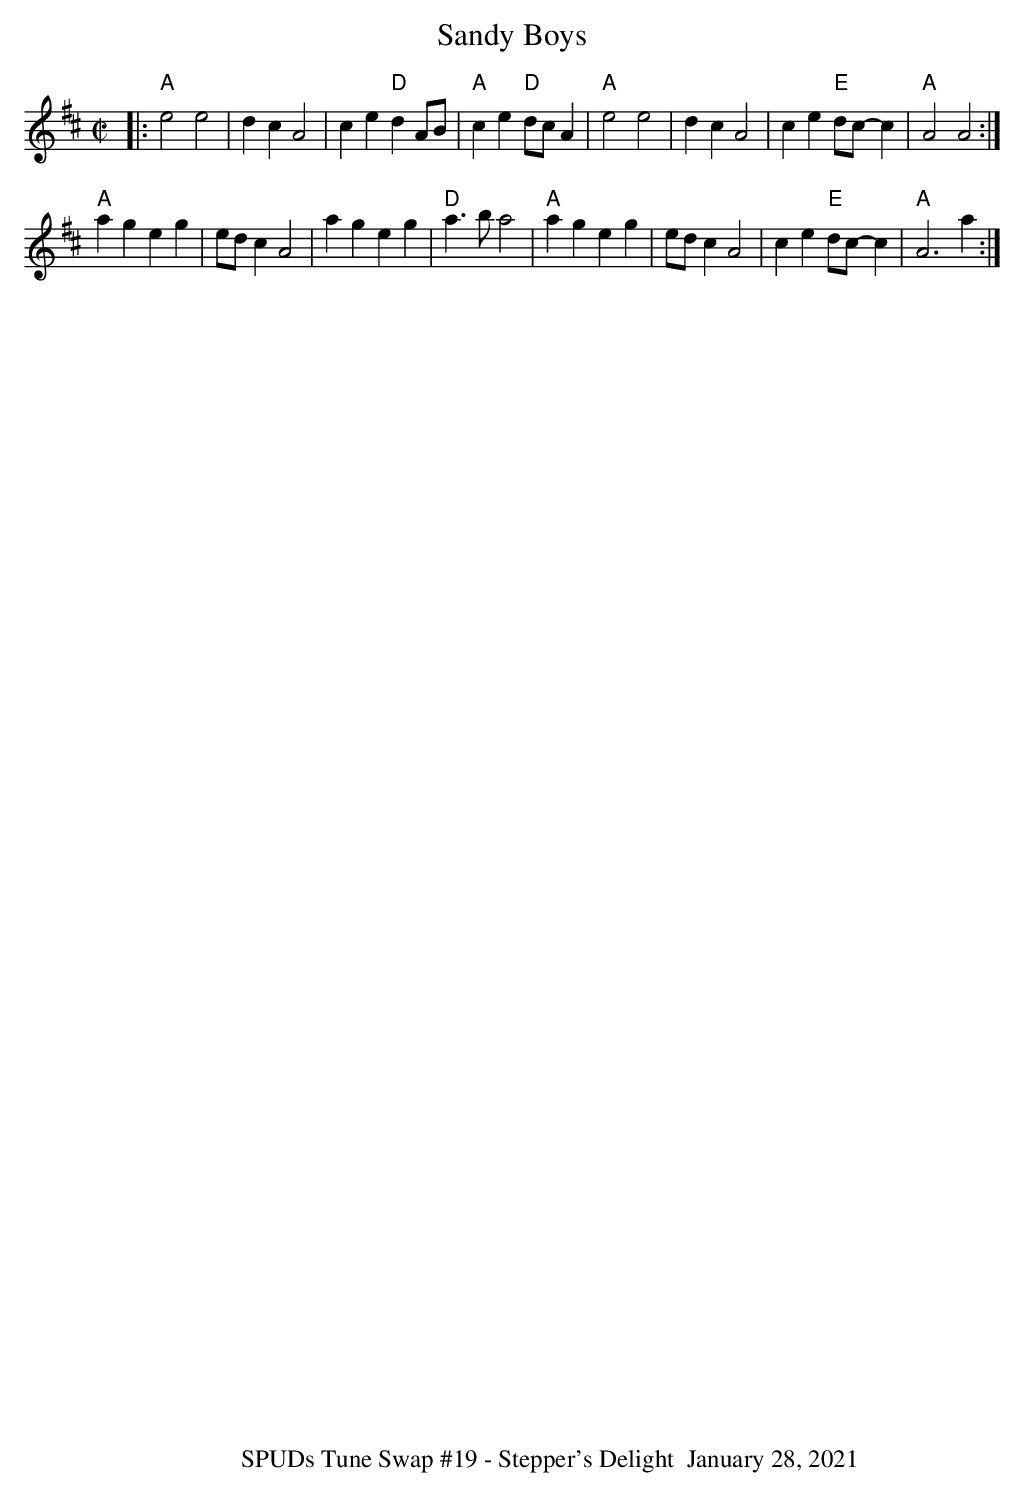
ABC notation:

X:1
T:Sandy Boys
M:C|
L:1/4
K:Amix
|:"A"e2e2|dcA2|ce"D"dA/B/|"A"ce"D"d/c/A|\
"A"e2e2|dcA2|ce "E"d/c/-c|"A"A2A2:|
"A"ageg|e/d/cA2|ageg|"D"a>ba2|\
"A"ageg|e/d/cA2|ce"E"d/c/-c|"A"A3a:|
